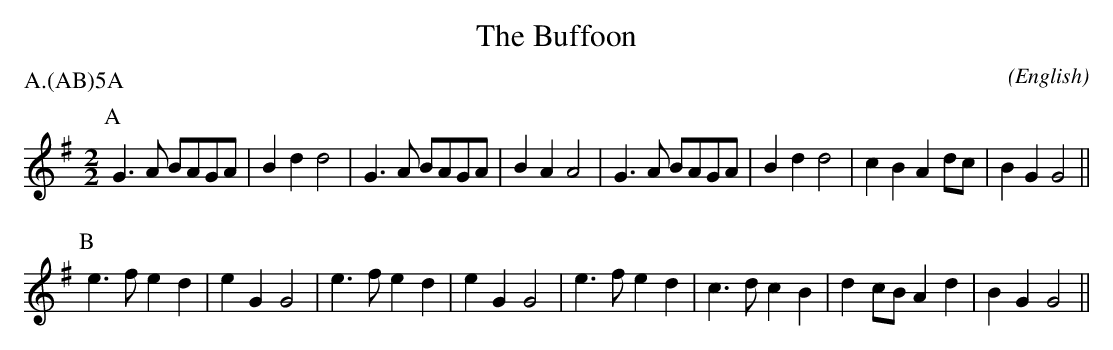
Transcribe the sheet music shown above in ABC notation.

X:1
T:The Buffoon
M:2/2
C:
O:English
P:A.(AB)5A
K:G
L:1/8
P:A
G3 A BAGA  | B2 d2 d4    | G3 A  BAGA  | B2 A2 A4 |\
G3 A BAGA  | B2 d2 d4    | c2 B2 A2 dc | B2 G2 G4 ||
P:B
e3 f e2 d2 | e2 G2 G4    | e3 f  e2 d2 | e2 G2 G4 |\
e3 f e2 d2 | c3 d  c2 B2 | d2 cB A2 d2 | B2 G2 G4 ||
